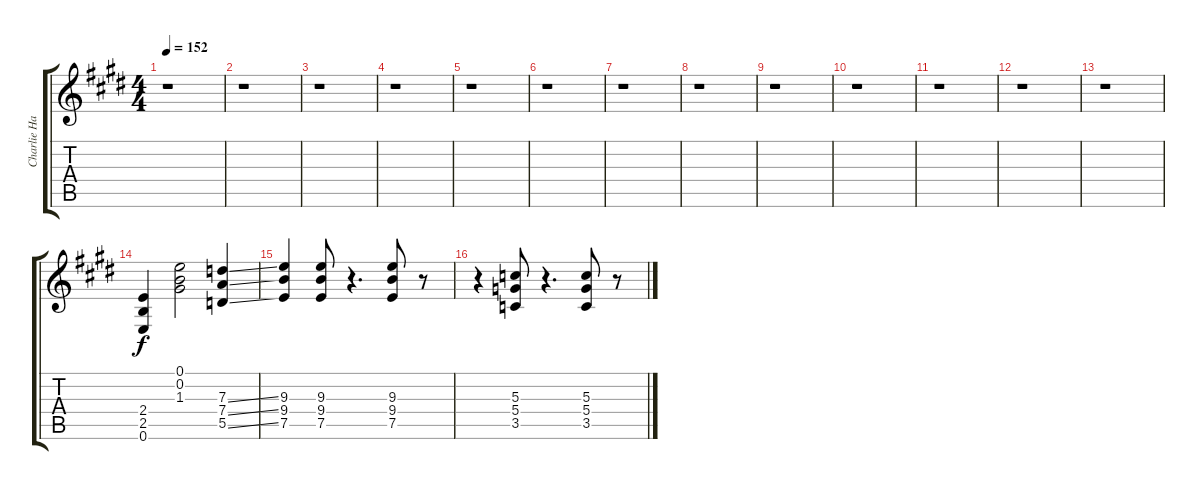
\track ("Charlie Hargrett Guitar II" "Charlie Ha") {instrument electricguitarclean}
\staff {score tabs}
\tuning (E4 B3 G3 D3 A2 E2) {hide}
\ts (4 4)
\tempo 152
\clef g2
\ks c#minor
r.1{dy f} |
r.1 |
r.1 |
r.1 |
r.1 |
r.1 |
r.1 |
r.1 |
r.1 |
r.1 |
r.1 |
r.1 |
r.1 |
(2.4 2.5 0.6).4{volume 11 balance 8 instrument overdrivenguitar} (0.1 0.2 1.3).2 (7.3{ss} 7.4{ss} 5.5{ss}).4 |
(9.3 9.4 7.5).4 (9.3 9.4 7.5).8 r.4{d} (9.3 9.4 7.5).8 r.8 |
r.4 (5.3 5.4 3.5).8 r.4{d} (5.3 5.4 3.5).8 r.8
